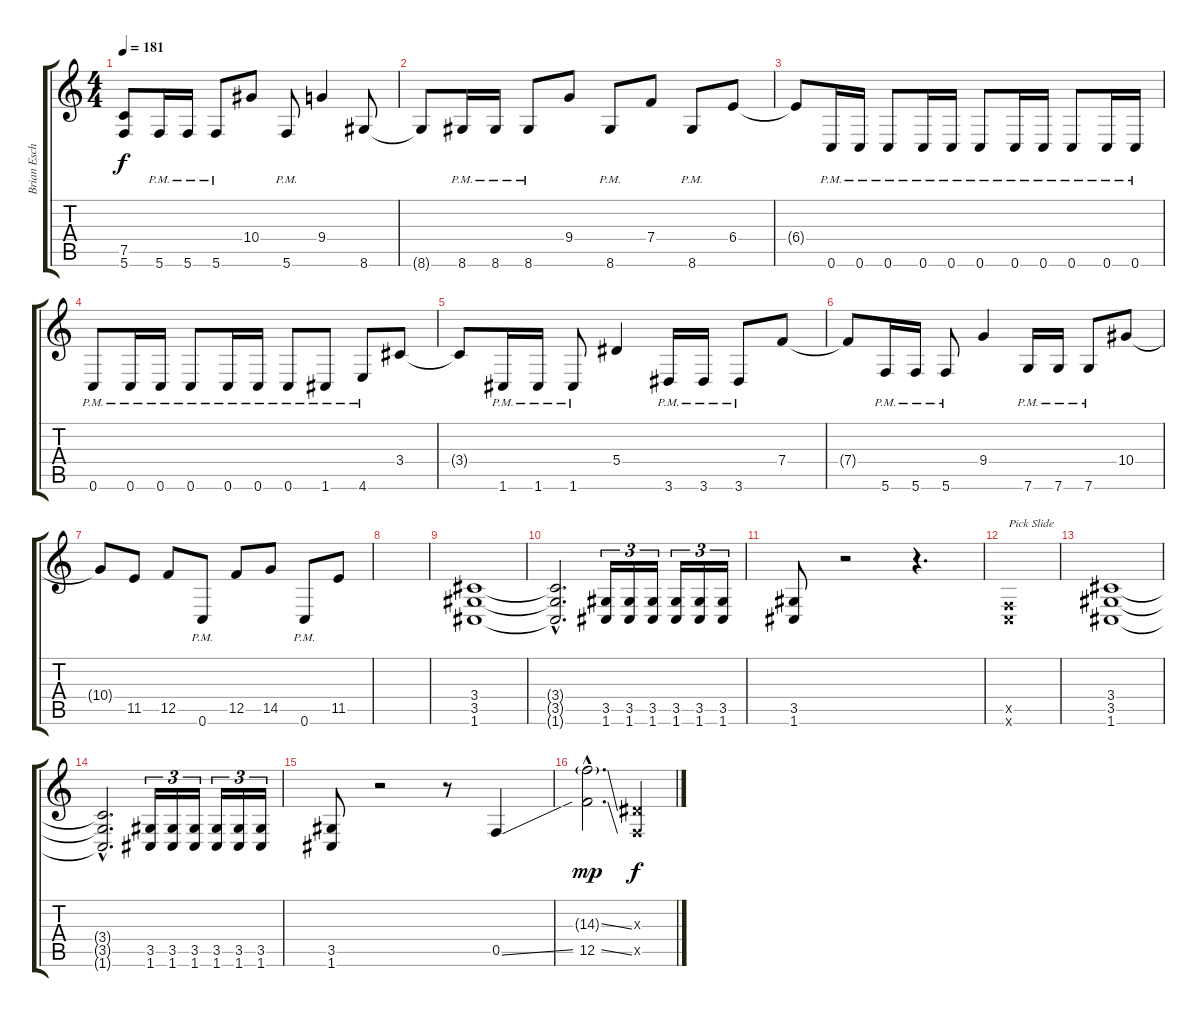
\track ("Brian Eschbach (Lead Guitar)" "Brian Esch") {instrument distortionguitar}
\staff {score tabs}
\tuning (C4 G3 Eb3 Bb2 F2 C2) {hide}
\ts (4 4)
\tempo 181
\clef g2
\ks c
(7.5{t} 5.6{t}).8{dy f} 5.6{pm}.16 5.6{pm}.16 5.6{pm}.8 10.4.8 5.6{pm}.8 9.4.4 8.6.8 |
8.6{t}.8 8.6{pm}.16 8.6{pm}.16 8.6{pm}.8 9.4.8 8.6{pm}.8 7.4.8 8.6{pm}.8 6.4.8 |
6.4{t}.8 0.6{pm}.16 0.6{pm}.16 0.6{pm}.8 0.6{pm}.16 0.6{pm}.16 0.6{pm}.8 0.6{pm}.16 0.6{pm}.16 0.6{pm}.8 0.6{pm}.16 0.6{pm}.16 |
0.6{pm}.8 0.6{pm}.16 0.6{pm}.16 0.6{pm}.8 0.6{pm}.16 0.6{pm}.16 0.6{pm}.8 1.6{pm}.8 4.6{pm}.8 3.4.8 |
3.4{t}.8 1.6{pm}.16 1.6{pm}.16 1.6{pm}.8 5.4.4 3.6{pm}.16 3.6{pm}.16 3.6{pm}.8 7.4.8 |
7.4{t}.8 5.6{pm}.16 5.6{pm}.16 5.6{pm}.8 9.4.4 7.6{pm}.16 7.6{pm}.16 7.6{pm}.8 10.4.8 |
10.4{t}.8 11.5.8 12.5.8 0.6{pm}.8 12.5.8 14.5.8 0.6{pm}.8 11.5.8 |
|
(3.4 3.5 1.6).1 |
(3.4{hac t} 3.5{hac t} 1.6{hac t}).2{d} (3.5 1.6).16{tu (3 2)} (3.5 1.6).16{tu (3 2)} (3.5 1.6).16{tu (3 2)} (3.5 1.6).16{tu (3 2)} (3.5 1.6).16{tu (3 2)} (3.5 1.6).16{tu (3 2)} |
(3.5 1.6).8 r.2 r.4{d} |
(0.5{x} 0.6{x}).1{txt "Pick Slide"} |
(3.4 3.5 1.6).1 |
(3.4{hac t} 3.5{hac t} 1.6{hac t}).2{d} (3.5 1.6).16{tu (3 2)} (3.5 1.6).16{tu (3 2)} (3.5 1.6).16{tu (3 2)} (3.5 1.6).16{tu (3 2)} (3.5 1.6).16{tu (3 2)} (3.5 1.6).16{tu (3 2)} |
(3.5 1.6).8 r.2 r.8 0.5{ss}.4 |
(14.3{ss g hac} 12.5{ss hac}).2{d dy mp} (0.3{x} 0.5{x}).4{dy f}
